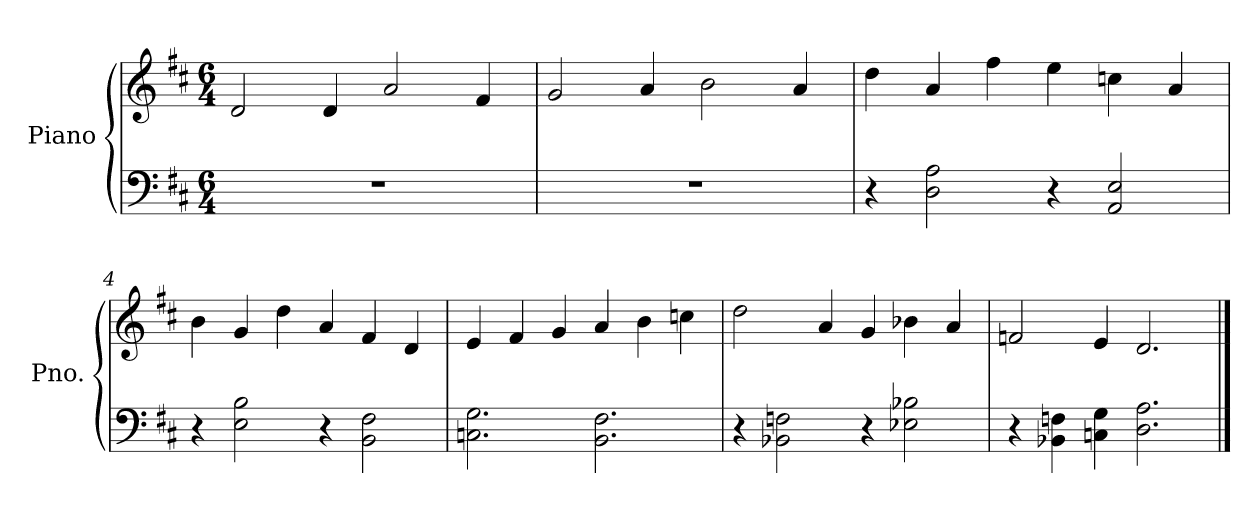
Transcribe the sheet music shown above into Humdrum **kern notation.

**kern	**kern
*part1	*part1
*staff2	*staff1
*I"Piano	*
*I'Pno.	*
*clefF4	*clefG2
*k[f#c#]	*k[f#c#]
*M6/4	*M6/4
=1	=1
1.r	2d/
.	4d/
.	2a/
.	4f#/
=2	=2
1.r	2g/
.	4a/
.	2b\
.	4a/
=3	=3
4r	4dd\
2D\ 2A\	4a/
.	4ff#\
4r	4ee\
2AA/ 2E/	4ccn\
.	4a/
=4	=4
4r	4b\
2E\ 2B\	4g/
.	4dd\
4r	4a/
2BB\ 2F#\	4f#/
.	4d/
!!LO:LB:g=z
=5	=5
2.Cn\ 2.G\	4e/
.	4f#/
.	4g/
2.BB\ 2.F#\	4a/
.	4b\
.	4ccn\
=6	=6
4r	2dd\
2BB-X\ 2Fn\	.
.	4a/
4r	4g/
2E-X\ 2B-X\	4b-X\
.	4a/
=7	=7
4r	2fn/
4BB-X\ 4Fn\	.
4Cn\ 4G\	4e/
2.D\ 2.A\	2.d/
==	==
*-	*-
